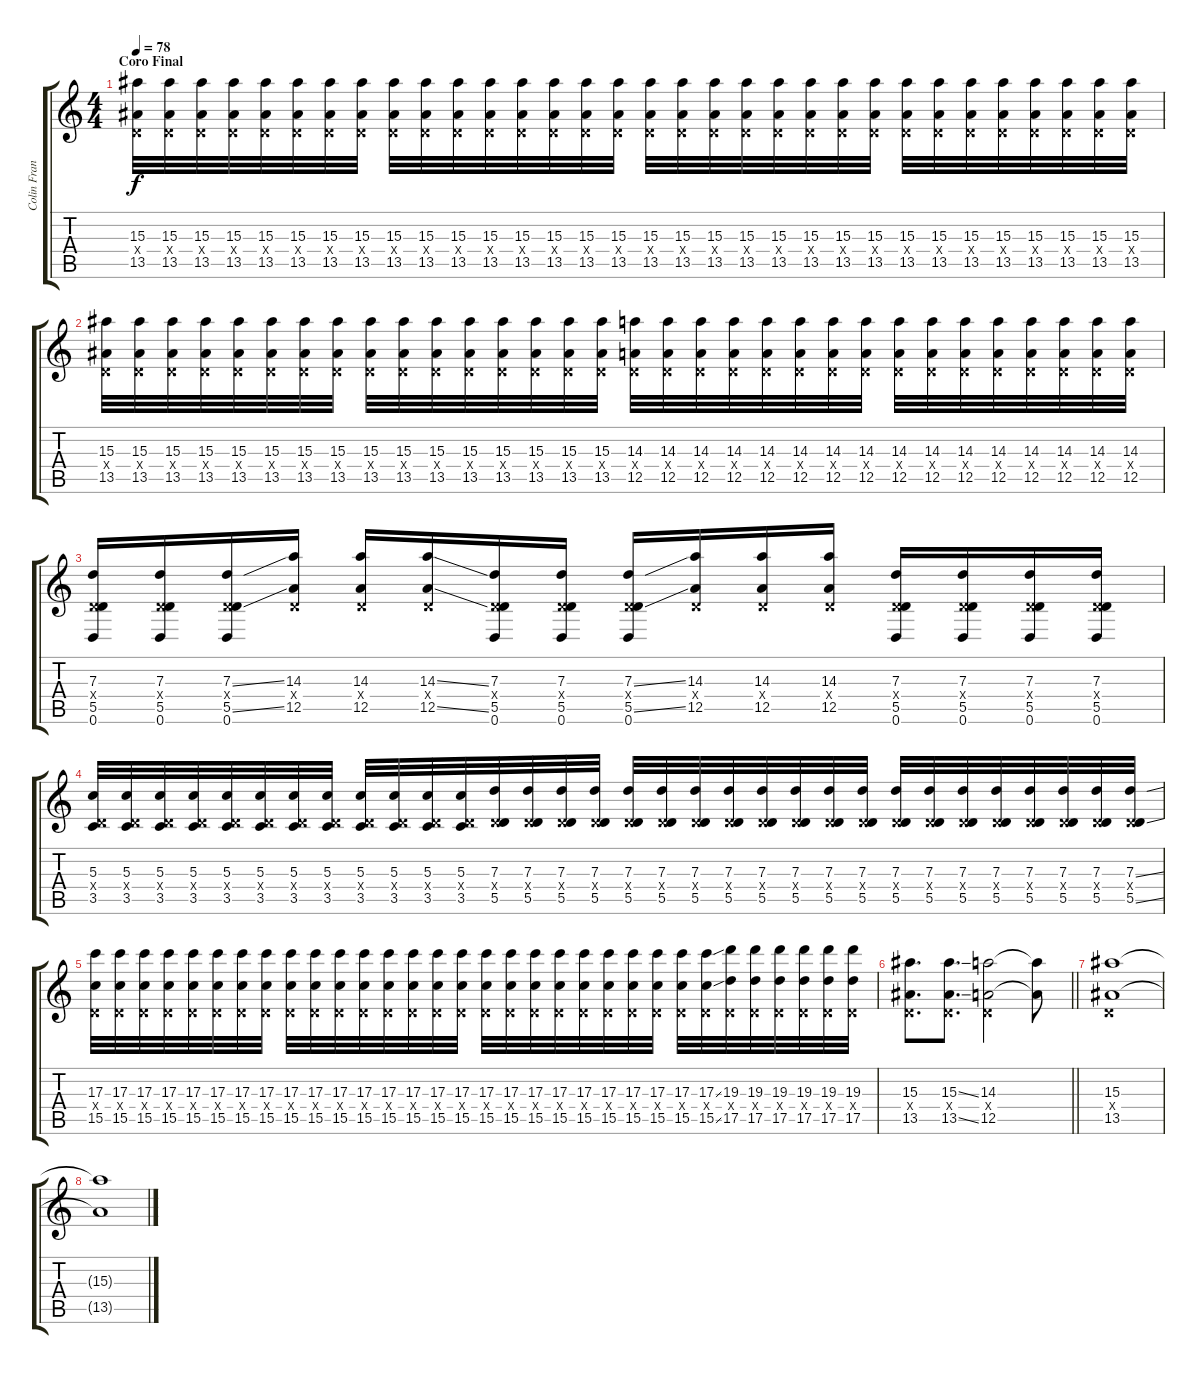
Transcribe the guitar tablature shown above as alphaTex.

\track ("Colin Frangicetto" "Colin Fran") {instrument distortionguitar}
\staff {score tabs}
\tuning (E4 B3 G3 D3 A2 D2) {hide}
\ts (4 4)
\section ("" "Coro Final")
\tempo 78
\clef g2
\ks c
(15.3 0.4{x} 13.5).32{dy f} (15.3 0.4{x} 13.5).32 (15.3 0.4{x} 13.5).32 (15.3 0.4{x} 13.5).32 (15.3 0.4{x} 13.5).32 (15.3 0.4{x} 13.5).32 (15.3 0.4{x} 13.5).32 (15.3 0.4{x} 13.5).32 (15.3 0.4{x} 13.5).32 (15.3 0.4{x} 13.5).32 (15.3 0.4{x} 13.5).32 (15.3 0.4{x} 13.5).32 (15.3 0.4{x} 13.5).32 (15.3 0.4{x} 13.5).32 (15.3 0.4{x} 13.5).32 (15.3 0.4{x} 13.5).32 (15.3 0.4{x} 13.5).32 (15.3 0.4{x} 13.5).32 (15.3 0.4{x} 13.5).32 (15.3 0.4{x} 13.5).32 (15.3 0.4{x} 13.5).32 (15.3 0.4{x} 13.5).32 (15.3 0.4{x} 13.5).32 (15.3 0.4{x} 13.5).32 (15.3 0.4{x} 13.5).32 (15.3 0.4{x} 13.5).32 (15.3 0.4{x} 13.5).32 (15.3 0.4{x} 13.5).32 (15.3 0.4{x} 13.5).32 (15.3 0.4{x} 13.5).32 (15.3 0.4{x} 13.5).32 (15.3 0.4{x} 13.5).32 |
(15.3 0.4{x} 13.5).32 (15.3 0.4{x} 13.5).32 (15.3 0.4{x} 13.5).32 (15.3 0.4{x} 13.5).32 (15.3 0.4{x} 13.5).32 (15.3 0.4{x} 13.5).32 (15.3 0.4{x} 13.5).32 (15.3 0.4{x} 13.5).32 (15.3 0.4{x} 13.5).32 (15.3 0.4{x} 13.5).32 (15.3 0.4{x} 13.5).32 (15.3 0.4{x} 13.5).32 (15.3 0.4{x} 13.5).32 (15.3 0.4{x} 13.5).32 (15.3 0.4{x} 13.5).32 (15.3 0.4{x} 13.5).32 (14.3 0.4{x} 12.5).32 (14.3 0.4{x} 12.5).32 (14.3 0.4{x} 12.5).32 (14.3 0.4{x} 12.5).32 (14.3 0.4{x} 12.5).32 (14.3 0.4{x} 12.5).32 (14.3 0.4{x} 12.5).32 (14.3 0.4{x} 12.5).32 (14.3 0.4{x} 12.5).32 (14.3 0.4{x} 12.5).32 (14.3 0.4{x} 12.5).32 (14.3 0.4{x} 12.5).32 (14.3 0.4{x} 12.5).32 (14.3 0.4{x} 12.5).32 (14.3 0.4{x} 12.5).32 (14.3 0.4{x} 12.5).32 |
(7.3 0.4{x} 5.5 0.6).16 (7.3 0.4{x} 5.5 0.6).16 (7.3{ss} 0.4{x} 5.5{ss} 0.6).16 (14.3 0.4{x} 12.5).16 (14.3 0.4{x} 12.5).16 (14.3{ss} 0.4{x} 12.5{ss}).16 (7.3 0.4{x} 5.5 0.6).16 (7.3 0.4{x} 5.5 0.6).16 (7.3{ss} 0.4{x} 5.5{ss} 0.6).16 (14.3 0.4{x} 12.5).16 (14.3 0.4{x} 12.5).16 (14.3 0.4{x} 12.5).16 (7.3 0.4{x} 5.5 0.6).16 (7.3 0.4{x} 5.5 0.6).16 (7.3 0.4{x} 5.5 0.6).16 (7.3 0.4{x} 5.5 0.6).16 |
(5.3 0.4{x} 3.5).32 (5.3 0.4{x} 3.5).32 (5.3 0.4{x} 3.5).32 (5.3 0.4{x} 3.5).32 (5.3 0.4{x} 3.5).32 (5.3 0.4{x} 3.5).32 (5.3 0.4{x} 3.5).32 (5.3 0.4{x} 3.5).32 (5.3 0.4{x} 3.5).32 (5.3 0.4{x} 3.5).32 (5.3 0.4{x} 3.5).32 (5.3 0.4{x} 3.5).32 (7.3 0.4{x} 5.5).32 (7.3 0.4{x} 5.5).32 (7.3 0.4{x} 5.5).32 (7.3 0.4{x} 5.5).32 (7.3 0.4{x} 5.5).32 (7.3 0.4{x} 5.5).32 (7.3 0.4{x} 5.5).32 (7.3 0.4{x} 5.5).32 (7.3 0.4{x} 5.5).32 (7.3 0.4{x} 5.5).32 (7.3 0.4{x} 5.5).32 (7.3 0.4{x} 5.5).32 (7.3 0.4{x} 5.5).32 (7.3 0.4{x} 5.5).32 (7.3 0.4{x} 5.5).32 (7.3 0.4{x} 5.5).32 (7.3 0.4{x} 5.5).32 (7.3 0.4{x} 5.5).32 (7.3 0.4{x} 5.5).32 (7.3{ss} 0.4{x} 5.5{ss}).32 |
(17.3 0.4{x} 15.5).32 (17.3 0.4{x} 15.5).32 (17.3 0.4{x} 15.5).32 (17.3 0.4{x} 15.5).32 (17.3 0.4{x} 15.5).32 (17.3 0.4{x} 15.5).32 (17.3 0.4{x} 15.5).32 (17.3 0.4{x} 15.5).32 (17.3 0.4{x} 15.5).32 (17.3 0.4{x} 15.5).32 (17.3 0.4{x} 15.5).32 (17.3 0.4{x} 15.5).32 (17.3 0.4{x} 15.5).32 (17.3 0.4{x} 15.5).32 (17.3 0.4{x} 15.5).32 (17.3 0.4{x} 15.5).32 (17.3 0.4{x} 15.5).32 (17.3 0.4{x} 15.5).32 (17.3 0.4{x} 15.5).32 (17.3 0.4{x} 15.5).32 (17.3 0.4{x} 15.5).32 (17.3 0.4{x} 15.5).32 (17.3 0.4{x} 15.5).32 (17.3 0.4{x} 15.5).32 (17.3 0.4{x} 15.5).32 (17.3{ss} 0.4{x} 15.5{ss}).32 (19.3 0.4{x} 17.5).32 (19.3 0.4{x} 17.5).32 (19.3 0.4{x} 17.5).32 (19.3 0.4{x} 17.5).32 (19.3 0.4{x} 17.5).32 (19.3 0.4{x} 17.5).32 |
\barLineRight lightlight
(15.3 0.4{x} 13.5).8{d} (15.3{ss} 0.4{x} 13.5{ss}).8{d} (14.3 0.4{x} 12.5).2 (14.3{t} 12.5{t}).8 |
(15.3 0.4{x} 13.5).1{volume 0} |
(15.3{t} 13.5{t}).1
